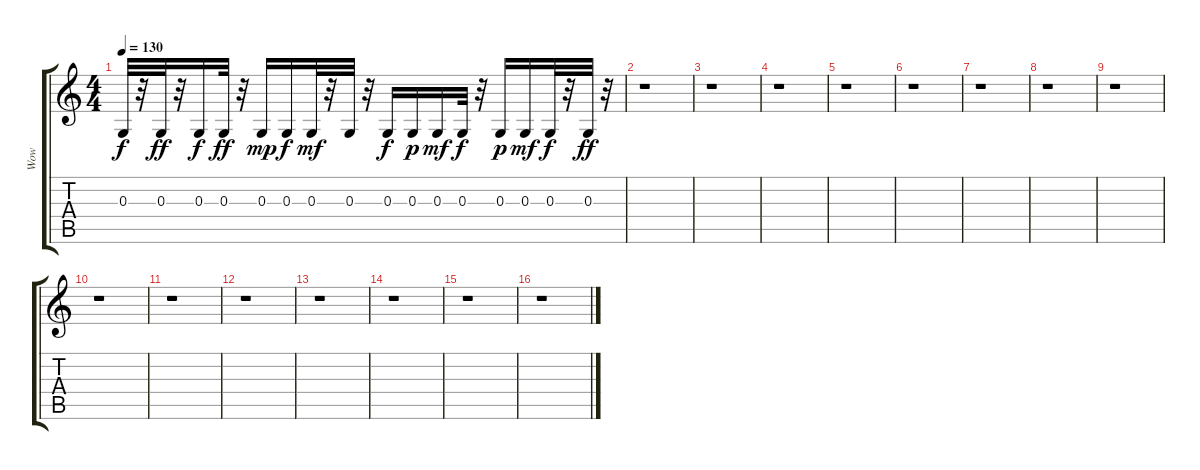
\track ("Wow" "Wow") {instrument lead5charang}
\staff {score tabs}
\tuning (E4 B3 G3 D3 A2 E2) {hide}
\ts (4 4)
\tempo 130
\clef g2
\ks c
0.3.32{dy f} r.32 0.3.32{dy ff} r.32 0.3.16{dy f} 0.3.32{dy ff} r.32 0.3.16{dy mp} 0.3.16{dy f} 0.3.32{dy mf} r.32 0.3.32 r.32 0.3.16{dy f} 0.3.16{dy p} 0.3.16{dy mf} 0.3.32{dy f} r.32 0.3.16{dy p} 0.3.16{dy mf} 0.3.32{dy f} r.32 0.3.32{dy ff} r.32 |
r.1 |
r.1 |
r.1 |
r.1 |
r.1 |
r.1 |
r.1 |
r.1 |
r.1 |
r.1 |
r.1 |
r.1 |
r.1 |
r.1 |
r.1
